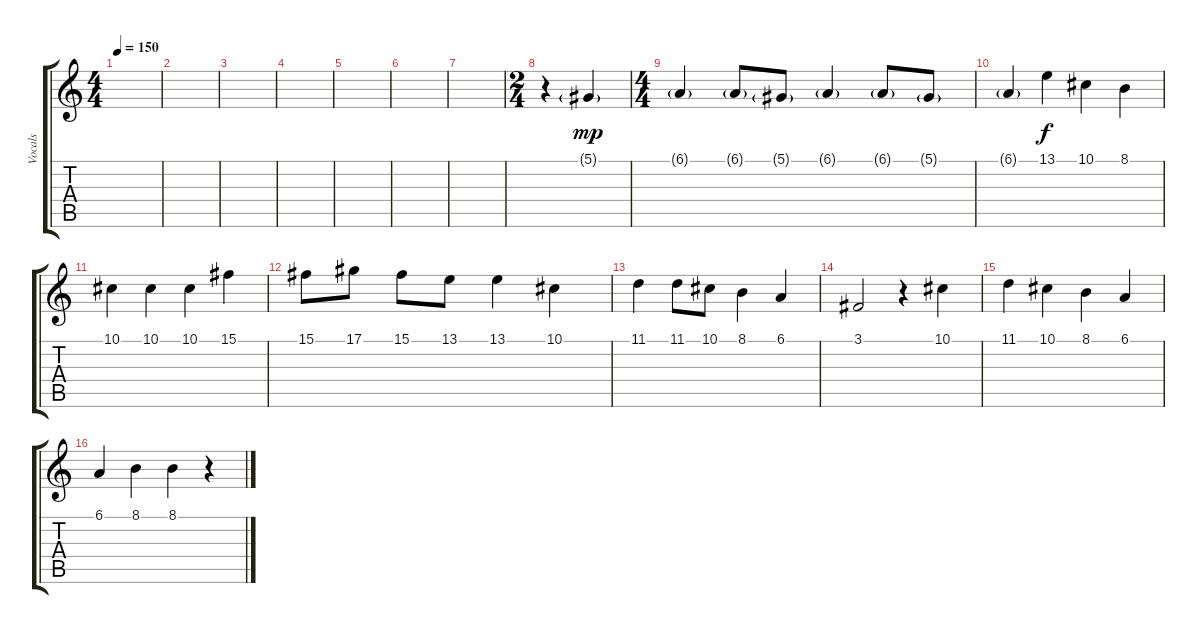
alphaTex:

\track ("Vocals" "Vocals") {instrument pad4choir}
\staff {score tabs}
\tuning (Eb4 Bb3 Gb3 Db3 Ab2 Eb2) {hide}
\ts (4 4)
\tempo 150
\clef g2
\ks c
|
|
|
|
|
|
|
\ts (2 4)
r.4 5.1{g}.4{dy mp} |
\ts (4 4)
6.1{g}.4 6.1{g}.8 5.1{g}.8 6.1{g}.4 6.1{g}.8 5.1{g}.8 |
6.1{g}.4 13.1.4{dy f} 10.1.4 8.1.4 |
10.1.4 10.1.4 10.1.4 15.1.4 |
15.1.8 17.1.8 15.1.8 13.1.8 13.1.4 10.1.4 |
11.1.4 11.1.8 10.1.8 8.1.4 6.1.4 |
3.1.2 r.4 10.1.4 |
11.1.4 10.1.4 8.1.4 6.1.4 |
6.1.4 8.1.4 8.1.4 r.4
